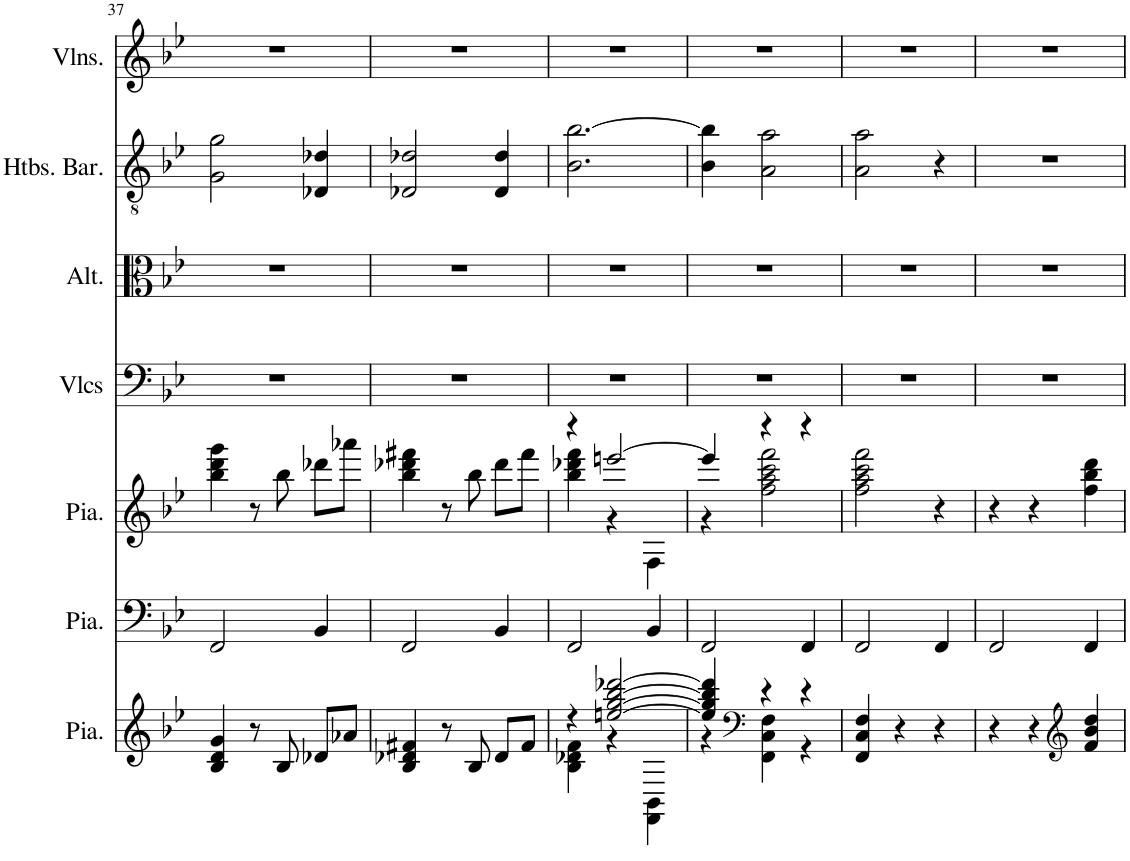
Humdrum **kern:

**kern	**kern	**kern	**kern	**kern	**kern	**kern
*part7	*part6	*part5	*part4	*part3	*part2	*part1
*staff7	*staff6	*staff5	*staff4	*staff3	*staff2	*staff1
*I"Piano, Organ	*I"Piano, Pedals	*I"Piano, Organ	*I"Violoncelles, Bass	*I"Altos, Tenor	*I"Hautbois Baryton, Alto	*I"Violons, Soprano
*I'Pia.	*I'Pia.	*I'Pia.	*I'Vlcs	*I'Alt.	*I'Htbs. Bar.	*I'Vlns.
!!LO:PB:g=z
*clefG2	*clefF4	*clefG2	*clefF4	*clefC3	*clefGv2	*clefG2
*k[b-e-]	*k[b-e-]	*k[b-e-]	*k[b-e-]	*k[b-e-]	*k[b-e-]	*k[b-e-]
*M3/4	*M3/4	*M3/4	*M3/4	*M3/4	*M3/4	*M3/4
=37	=37	=37	=37	=37	=37	=37
4B-/ 4d/ 4g/	2FF/	4bb-\ 4ddd\ 4ggg\	2.r	2.r	2G\ 2g\	2.r
8r	.	8r	.	.	.	.
8B-/	.	8bb-\	.	.	.	.
8d-X/L	4BB-/	8ddd-X\L	.	.	4D-X/ 4d-X/	.
8a-X/J	.	8aaa-X\J	.	.	.	.
=38	=38	=38	=38	=38	=38	=38
4B-/ 4d-X/ 4f#X/	2FF/	4bb-\ 4ddd-X\ 4fff#X\	2.r	2.r	2D-X/ 2d-X/	2.r
8r	.	8r	.	.	.	.
8B-/	.	8bb-\	.	.	.	.
8d-/L	4BB-/	8ddd-\L	.	.	4D-/ 4d-/	.
8f#/J	.	8fff#\J	.	.	.	.
=39	=39	=39	=39	=39	=39	=39
*^	*	*^	*	*	*	*
4r	4B-\ 4d-X\ 4f\	2FF/	4r	4bb-\ 4ddd-X\ 4fff\	2.r	2.r	2.B-\ [2.b-\	2.r
[2een/ [2gg/ [2bb-/ [2ddd-X/	4r	.	[2eeen/	4r	.	.	.	.
.	4FF\ 4BB-\	4BB-/	.	4F\	.	.	.	.
=40	=40	=40	=40	=40	=40	=40	=40	=40
4ee/] 4gg/] 4bb-/] 4ddd-/]	4r	2FF/	4eee/]	4r	2.r	2.r	4B-\ 4b-\]	2.r
*clefF4	*	*	*	*	*	*	*	*
4r	4FF\ 4C\ 4F\	.	4r	2ff\ 2aa\ 2ccc\ 2fff\	.	.	2A\ 2a\	.
4r	4r	4FF/	4r	.	.	.	.	.
*v	*v	*	*v	*v	*	*	*	*
=41	=41	=41	=41	=41	=41	=41
4FF/ 4C/ 4F/	2FF/	2ff\ 2aa\ 2ccc\ 2fff\	2.r	2.r	2A\ 2a\	2.r
4r	.	.	.	.	.	.
4r	4FF/	4r	.	.	4r	.
=42	=42	=42	=42	=42	=42	=42
4r	2FF/	4r	2.r	2.r	2.r	2.r
4r	.	4r	.	.	.	.
*clefG2	*	*	*	*	*	*
4f/ 4b-/ 4dd/	4FF/	4ff\ 4bb-\ 4ddd\	.	.	.	.
=	=	=	=	=	=	=
*-	*-	*-	*-	*-	*-	*-
